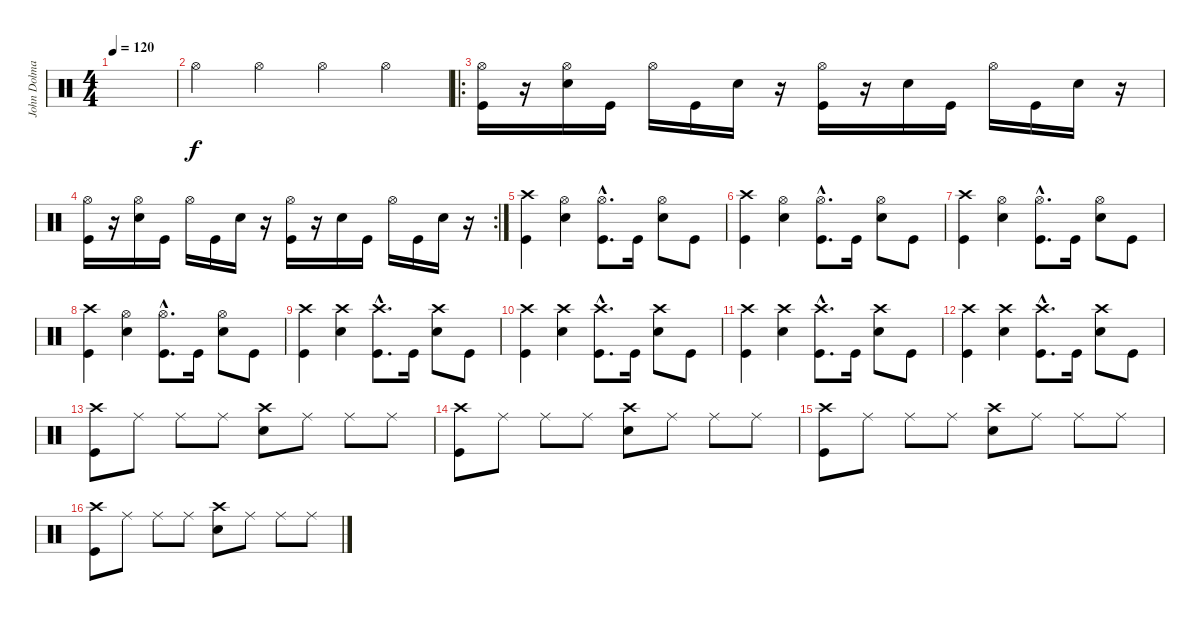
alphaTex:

\track ("John Dolmayan (Drums)" "John Dolma") {instrument percussion}
\staff {score}
\articulation defaults
\ts (4 4)
\tempo 120
\clef neutral
\ks c
|
"Hi-Hat (open)".4 "Hi-Hat (open)".4 "Hi-Hat (open)".4 "Hi-Hat (open)".4 |
\ro
("Hi-Hat (open)" "Kick (hit)").16 r.16 ("Hi-Hat (open)" "Snare (hit) 2").16 "Kick (hit)".16 "Hi-Hat (open)".16 "Kick (hit)".16 "Snare (hit) 2".16 r.16 ("Hi-Hat (open)" "Kick (hit)").16 r.16 "Snare (hit) 2".16 "Kick (hit)".16 "Hi-Hat (open)".16 "Kick (hit)".16 "Snare (hit) 2".16 r.16 |
\rc 2
("Hi-Hat (open)" "Kick (hit)").16 r.16 ("Hi-Hat (open)" "Snare (hit) 2").16 "Kick (hit)".16 "Hi-Hat (open)".16 "Kick (hit)".16 "Snare (hit) 2".16 r.16 ("Hi-Hat (open)" "Kick (hit)").16 r.16 "Snare (hit) 2".16 "Kick (hit)".16 "Hi-Hat (open)".16 "Kick (hit)".16 "Snare (hit) 2".16 r.16 |
("Crash high (hit)" "Kick (hit)").4 ("Hi-Hat (open)" "Snare (hit) 2").4 ("Hi-Hat (open)"{hac} "Kick (hit)"{hac}).8{d} "Kick (hit)".16 ("Hi-Hat (open)" "Snare (hit) 2").8 "Kick (hit)".8 |
("Crash high (hit)" "Kick (hit)").4 ("Hi-Hat (open)" "Snare (hit) 2").4 ("Hi-Hat (open)"{hac} "Kick (hit)"{hac}).8{d} "Kick (hit)".16 ("Hi-Hat (open)" "Snare (hit) 2").8 "Kick (hit)".8 |
("Crash high (hit)" "Kick (hit)").4 ("Hi-Hat (open)" "Snare (hit) 2").4 ("Hi-Hat (open)"{hac} "Kick (hit)"{hac}).8{d} "Kick (hit)".16 ("Hi-Hat (open)" "Snare (hit) 2").8 "Kick (hit)".8 |
("Crash high (hit)" "Kick (hit)").4 ("Hi-Hat (open)" "Snare (hit) 2").4 ("Hi-Hat (open)"{hac} "Kick (hit)"{hac}).8{d} "Kick (hit)".16 ("Hi-Hat (open)" "Snare (hit) 2").8 "Kick (hit)".8 |
("Crash high (hit)" "Kick (hit)").4 ("Crash high (hit)" "Snare (hit) 2").4 ("Crash high (hit)"{hac} "Kick (hit)"{hac}).8{d} "Kick (hit)".16 ("Crash high (hit)" "Snare (hit) 2").8 "Kick (hit)".8 |
("Crash high (hit)" "Kick (hit)").4 ("Crash high (hit)" "Snare (hit) 2").4 ("Crash high (hit)"{hac} "Kick (hit)"{hac}).8{d} "Kick (hit)".16 ("Crash high (hit)" "Snare (hit) 2").8 "Kick (hit)".8 |
("Crash high (hit)" "Kick (hit)").4 ("Crash high (hit)" "Snare (hit) 2").4 ("Crash high (hit)"{hac} "Kick (hit)"{hac}).8{d} "Kick (hit)".16 ("Crash high (hit)" "Snare (hit) 2").8 "Kick (hit)".8 |
("Crash high (hit)" "Kick (hit)").4 ("Crash high (hit)" "Snare (hit) 2").4 ("Crash high (hit)"{hac} "Kick (hit)"{hac}).8{d} "Kick (hit)".16 ("Crash high (hit)" "Snare (hit) 2").8 "Kick (hit)".8 |
("Crash high (hit)" "Kick (hit)").8 "Ride (middle)".8 "Ride (middle)".8 "Ride (middle)".8 ("Crash high (hit)" "Snare (hit) 2").8 "Ride (middle)".8 "Ride (middle)".8 "Ride (middle)".8 |
("Crash high (hit)" "Kick (hit)").8 "Ride (middle)".8 "Ride (middle)".8 "Ride (middle)".8 ("Crash high (hit)" "Snare (hit) 2").8 "Ride (middle)".8 "Ride (middle)".8 "Ride (middle)".8 |
("Crash high (hit)" "Kick (hit)").8 "Ride (middle)".8 "Ride (middle)".8 "Ride (middle)".8 ("Crash high (hit)" "Snare (hit) 2").8 "Ride (middle)".8 "Ride (middle)".8 "Ride (middle)".8 |
("Crash high (hit)" "Kick (hit)").8 "Ride (middle)".8 "Ride (middle)".8 "Ride (middle)".8 ("Crash high (hit)" "Snare (hit) 2").8 "Ride (middle)".8 "Ride (middle)".8 "Ride (middle)".8
